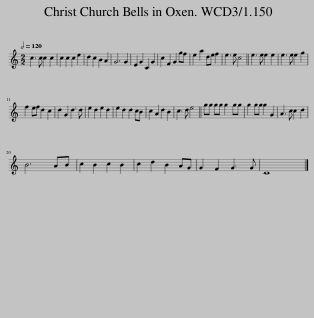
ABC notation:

X:1
L:1/8
Q:1/2=120
M:2/2
I:linebreak $
K:C
V:1 treble
V:1
 c3 c c2 c2 | c2 c2 c2 e2 | d2 c2 B2 A2 | G6 G2 | E2 G2 C2 G2 | %5
 c2 F2 G2 gf | e2 a2 de f2 | e3 e c4 || e3 e e2 e2 | e3 e e2 g2 |$ %10
 f2 ef d2 c2 | d2 G2 d3 d | e2 d2 e2 d2 | e2 d2 d2 cB | c2 A2 d2 B2 | %15
 c3 d e4 || gg gg g2 gg | g2 gg g2 G2 | A3 c c2 d2 |$ B6 AB | %20
 c2 B2 c2 B2 | c2 d2 B2 AG | G2 F2 G3 G | C8 |] %24
